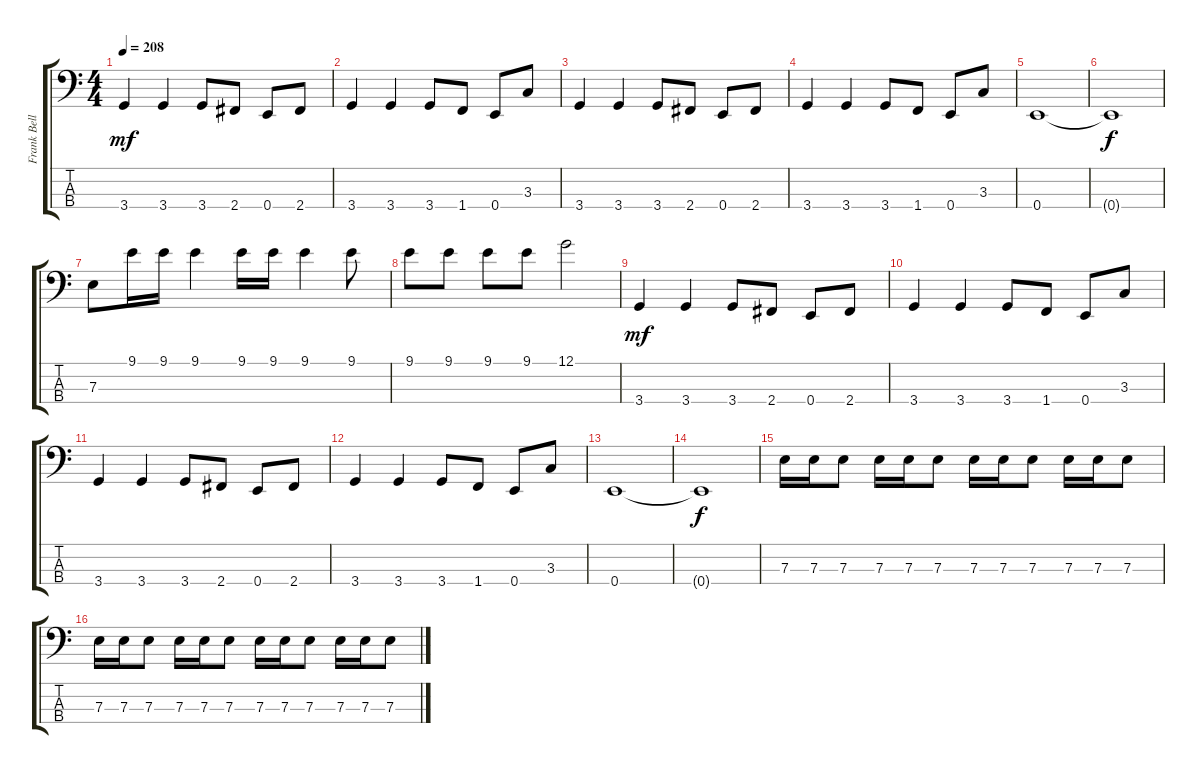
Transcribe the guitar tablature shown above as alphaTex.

\track ("Frank Bello" "Frank Bell") {instrument electricbassfinger}
\staff {score tabs}
\tuning (G2 D2 A1 E1) {hide}
\ts (4 4)
\tempo 208
\clef f4
\ks c
3.4.4{dy mf} 3.4.4 3.4.8 2.4.8 0.4.8 2.4.8 |
3.4.4 3.4.4 3.4.8 1.4.8 0.4.8 3.3.8 |
3.4.4 3.4.4 3.4.8 2.4.8 0.4.8 2.4.8 |
3.4.4 3.4.4 3.4.8 1.4.8 0.4.8 3.3.8 |
0.4.1 |
0.4{t}.1{dy f} |
7.3.8 9.1.16 9.1.16 9.1.4 9.1.16 9.1.16 9.1.4 9.1.8 |
9.1.8 9.1.8 9.1.8 9.1.8 12.1.2 |
3.4.4{dy mf} 3.4.4 3.4.8 2.4.8 0.4.8 2.4.8 |
3.4.4 3.4.4 3.4.8 1.4.8 0.4.8 3.3.8 |
3.4.4 3.4.4 3.4.8 2.4.8 0.4.8 2.4.8 |
3.4.4 3.4.4 3.4.8 1.4.8 0.4.8 3.3.8 |
0.4.1 |
0.4{t}.1{dy f} |
7.3.16 7.3.16 7.3.8 7.3.16 7.3.16 7.3.8 7.3.16 7.3.16 7.3.8 7.3.16 7.3.16 7.3.8 |
7.3.16 7.3.16 7.3.8 7.3.16 7.3.16 7.3.8 7.3.16 7.3.16 7.3.8 7.3.16 7.3.16 7.3.8
